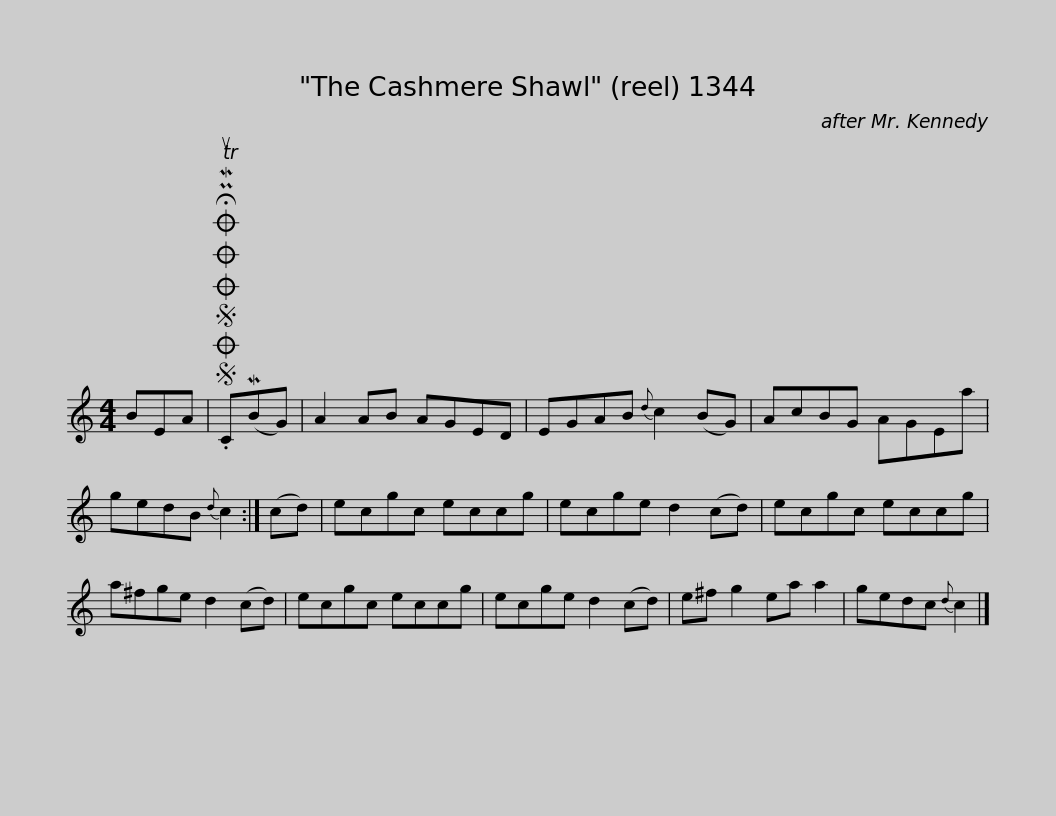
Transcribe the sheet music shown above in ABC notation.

X:1
L:1/8
M:4/4
I:linebreak $
K:C
V:1 treble
V:1
 BEA |SOSOOO .!fermata!PMTuC(MBG) | A2 AB AGED | EGAB{d} c2 (BG) | AcBG AGEa | %5
 gedB{d} c2 :| (cd) |$ ecgc eccg | ecge d2 (cd) | ecgc eccg | %10
 a^fge d2 (cd) | ecgc eccg | ecge d2 (cd) |$ e^f g2 ea a2 | gedc{d} c2 |] %15
